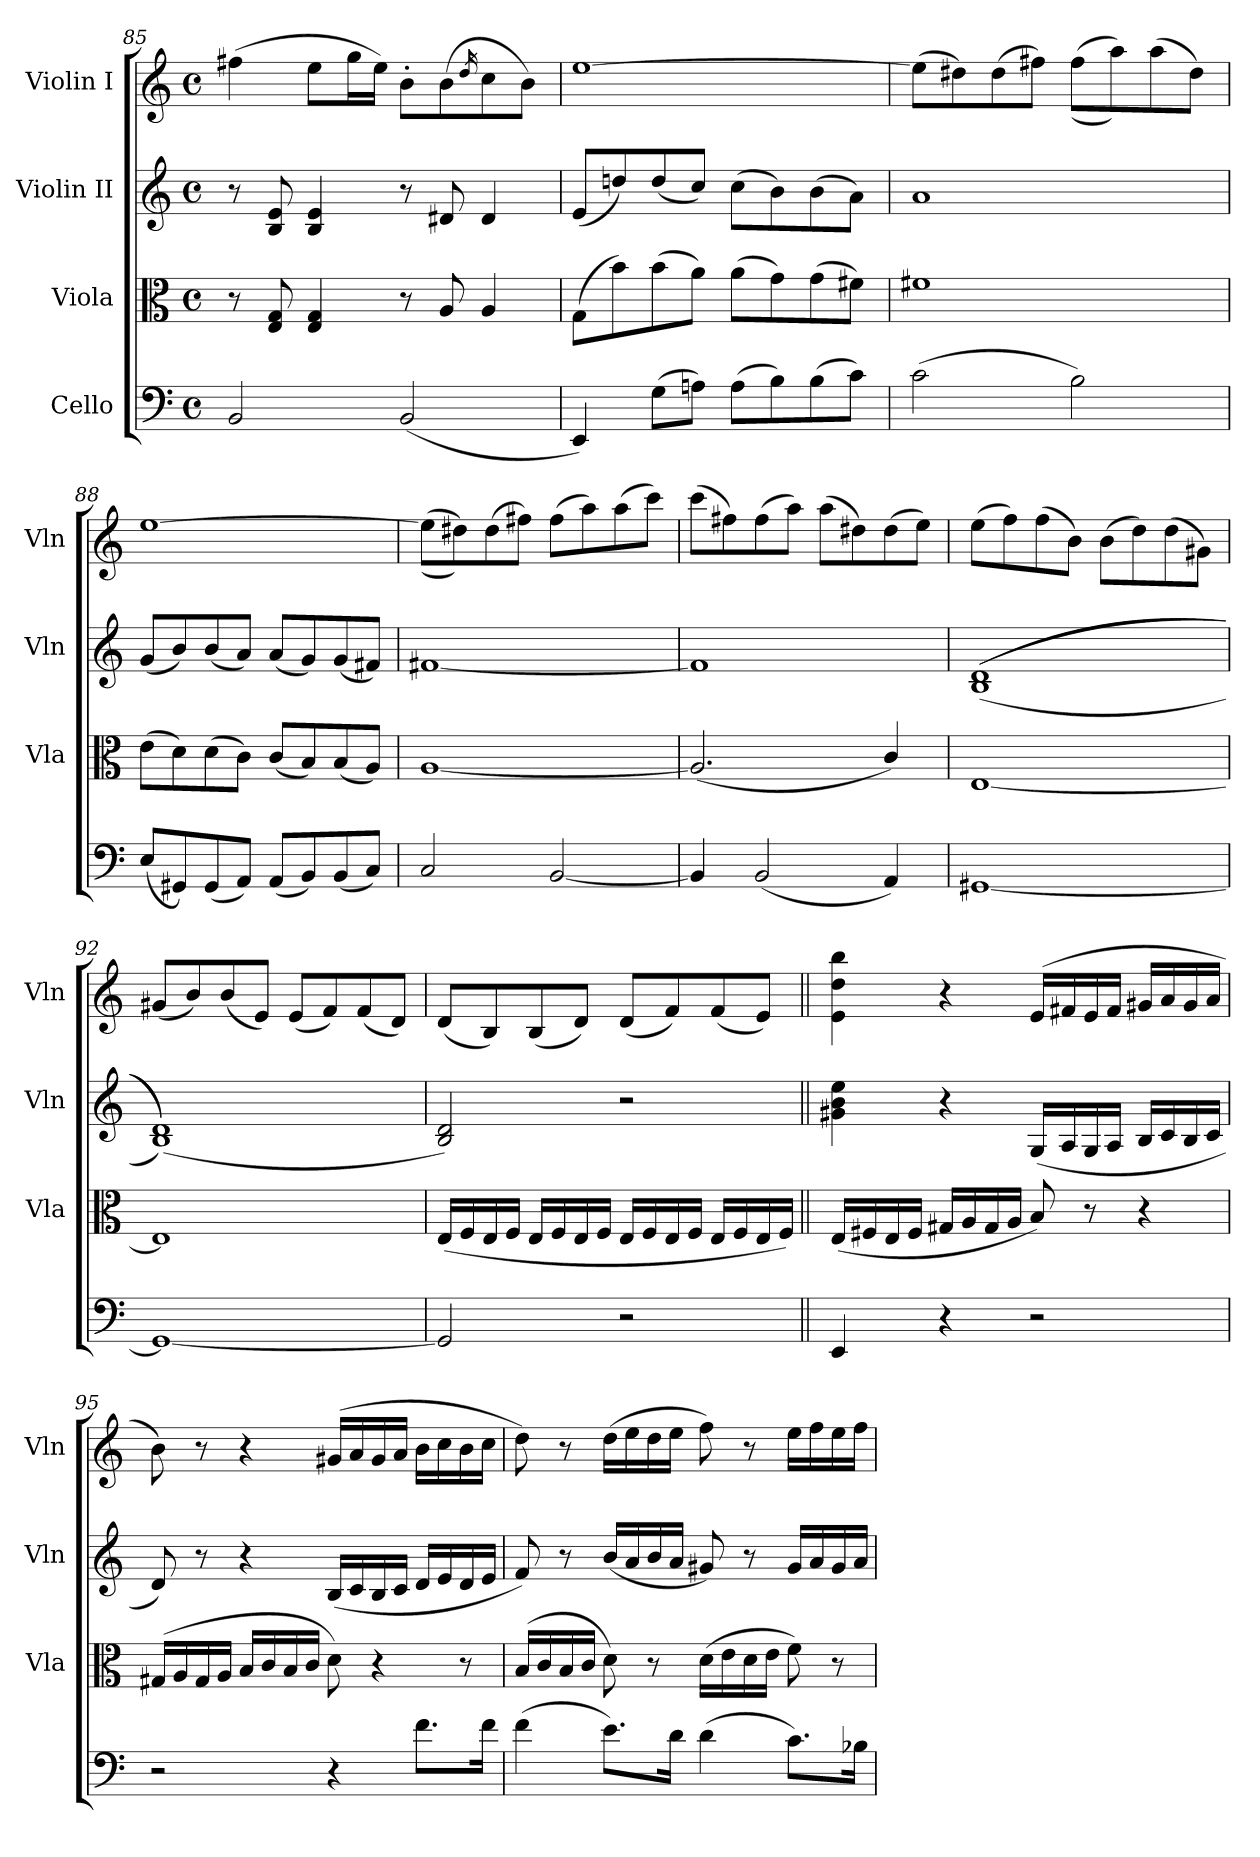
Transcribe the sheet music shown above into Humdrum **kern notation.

**kern	**kern	**kern	**kern
*part4	*part3	*part2	*part1
*staff4	*staff3	*staff2	*staff1
*I"Cello	*I"Viola	*I"Violin II	*I"Violin I
*	*I'Vla	*I'Vln	*I'Vln
*clefF4	*clefC3	*clefG2	*clefG2
*k[]	*k[]	*k[]	*k[]
*M4/4	*M4/4	*M4/4	*M4/4
*met(c)	*met(c)	*met(c)	*met(c)
=85	=85	=85	=85
2BB/	8r	8r	(>4ff#X\
.	8E/ 8G/	8B/ 8e/	.
.	4E/ 4G/	4B/ 4e/	8ee\L
.	.	.	16gg\L
.	.	.	16ee\JJ)
(<2BB/	8r	8r	8b'\L
.	8A/	8d#X/	(>8b\
.	.	.	16qdd/
.	4A/	4d#/	8cc\
.	.	.	8b\J)
=86	=86	=86	=86
4EE/)	(>8G\L	(<8e/L	[1ee
.	8b\)	8ddn/)	.
(>8G\L	(>8b\	(<8dd/	.
8An\J)	8a\J)	8cc/J)	.
(>8A\L	(>8a\L	(>8cc\L	.
8B\)	8g\)	8b\)	.
(>8B\	(>8g\	(>8b\	.
8c\J)	8f#X\J)	8a\J)	.
=87	=87	=87	=87
(>2c\	1f#X	1a	(>8ee\L]
.	.	.	8dd#X\)
.	.	.	(>8dd#\
.	.	.	8ff#X\J)
2B\)	.	.	(>(>8ff#\L
.	.	.	8aa\))
.	.	.	(>8aa\
.	.	.	8dd#\J)
=88	=88	=88	=88
(<8E/L	(>8e\L	(<8g/L	[1ee
8GG#X/)	8d\)	8b/)	.
(<8GG#/	(>8d\	(<8b/	.
8AA/J)	8c\J)	8a/J)	.
(<8AA/L	(<8c/L	(<8a/L	.
8BB/)	8B/)	8g/)	.
(<8BB/	(<8B/	(<8g/	.
8C/J)	8A/J)	8f#X/J)	.
!!LO:LB:g=z
=89	=89	=89	=89
2C/	[1A	[1f#X	(>(>8ee\L]
.	.	.	8dd#X\))
.	.	.	(>8dd#\
.	.	.	8ff#X\J)
[2BB/	.	.	(>8ff#\L
.	.	.	8aa\)
.	.	.	(>8aa\
.	.	.	8ccc\J)
=90	=90	=90	=90
4BB/]	(<2.A/]	1f#]	(>8ccc\L
.	.	.	8ff#X\)
(<2BB/	.	.	(>8ff#\
.	.	.	8aa\J)
.	.	.	(>8aa\L
.	.	.	8dd#X\)
4AA/)	4c/)	.	(>8dd#\
.	.	.	8ee\J)
=91	=91	=91	=91
[1GG#X	[1E	(<(<(<1B 1d	(>8ee\L
.	.	.	8ff\)
.	.	.	(>8ff\
.	.	.	8b\J)
.	.	.	(>8b\L
.	.	.	8dd\)
.	.	.	(>8dd\
.	.	.	8g#X\J)
=92	=92	=92	=92
1GG#_	1E]	(<1B 1d)))	(<8g#X/L
.	.	.	8b/)
.	.	.	(<8b/
.	.	.	8e/J)
.	.	.	(<8e/L
.	.	.	8f/)
.	.	.	(<8f/
.	.	.	8d/J)
=93	=93	=93	=93
2GG#/]	(<16E/LL	2B/ 2d/)	(<8d/L
.	16F/	.	.
.	16E/	.	8B/)
.	16F/JJ	.	.
.	16E/LL	.	(<8B/
.	16F/	.	.
.	16E/	.	8d/J)
.	16F/JJ	.	.
2r	16E/LL	2r	(<8d/L
.	16F/	.	.
.	16E/	.	8f/)
.	16F/JJ	.	.
.	16E/LL	.	(<8f/
.	16F/	.	.
.	16E/	.	8e/J)
.	16F/JJ)	.	.
=94||	=94||	=94||	=94||
4EE/	(<16E/LL	4g#X\ 4b\ 4ee\	4e\ 4dd\ 4bb\
.	16F#X/	.	.
.	16E/	.	.
.	16F#/JJ	.	.
4r	16G#X/LL	4r	4r
.	16A/	.	.
.	16G#/	.	.
.	16A/JJ	.	.
2r	8B/)	(<16G/LL	(<16e/LL
.	.	16A/	16f#X/
.	8r	16G/	16e/
.	.	16A/JJ	16f#/JJ
.	4r	16B/LL	16g#X/LL
.	.	16c/	16a/
.	.	16B/	16g#/
.	.	16c/JJ	16a/JJ
!!LO:LB:g=z
=95	=95	=95	=95
2r	(>16G#X/LL	8d/)	8b\)
.	16A/	.	.
.	16G#/	8r	8r
.	16A/JJ	.	.
.	16B/LL	4r	4r
.	16c/	.	.
.	16B/	.	.
.	16c/JJ	.	.
4r	8d\)	(<16B/LL	(>16g#X/LL
.	.	16c/	16a/
.	4r	16B/	16g#/
.	.	16c/JJ	16a/JJ
8.f\L	.	16d/LL	16b\LL
.	.	16e/	16cc\
.	8r	16d/	16b\
16f\Jk	.	16e/JJ	16cc\JJ
=96	=96	=96	=96
(>4f\	(>16B/LL	8f/)	8dd\)
.	16c/	.	.
.	16B/	8r	8r
.	16c/JJ	.	.
8.e\L)	8d\)	(<16b/LL	(>16dd\LL
.	.	16a/	16ee\
.	8r	16b/	16dd\
16d\Jk	.	16a/JJ	16ee\JJ
(>4d\	(>16d\LL	8g#X/)	8ff\)
.	16e\	.	.
.	16d\	8r	8r
.	16e\JJ	.	.
8.c\L)	8f\)	16g#/LL	16ee\LL
.	.	16a/	16ff\
.	8r	16g#/	16ee\
16B-X\Jk	.	16a/JJ	16ff\JJ
=	=	=	=
*-	*-	*-	*-
